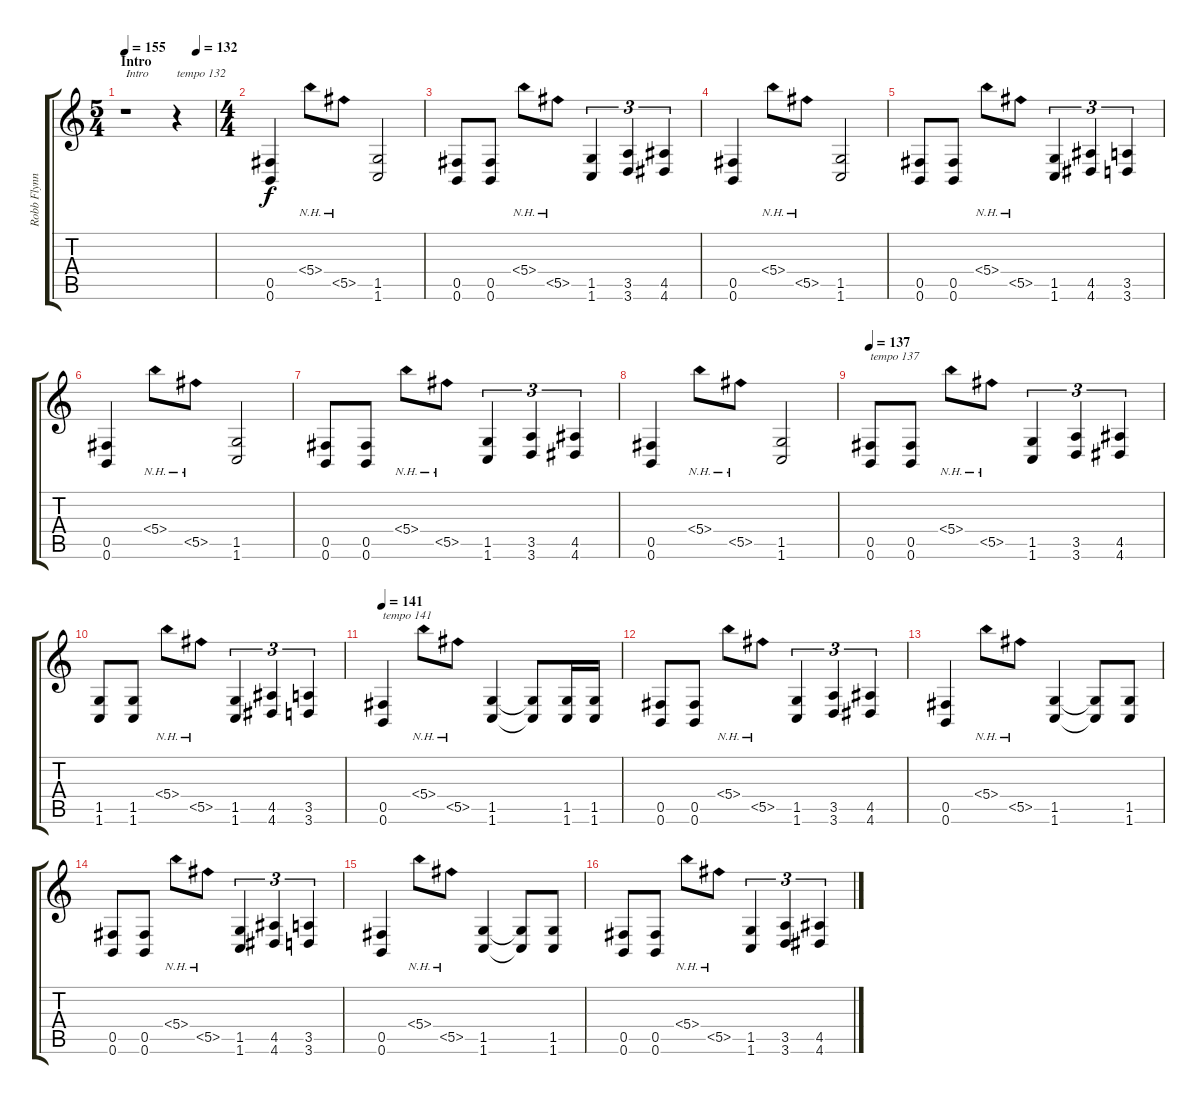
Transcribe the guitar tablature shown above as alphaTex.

\track ("Robb Flynn" "Robb Flynn") {instrument overdrivenguitar}
\staff {score tabs}
\tuning (Db4 A3 E3 B2 Gb2 B1) {hide}
\ts (5 4)
\section ("" "Intro")
\tempo 155
\tempo (132 0.8)
\tempo 148
\tempo 155
\clef g2
\ks c
r.1{txt "Intro" dy f instrument overdrivenguitar} r.4{txt "tempo 132"} |
\ts (4 4)
(0.5 0.6).4 5.4{nh}.8 5.5{nh}.8 (1.5 1.6).2 |
(0.5 0.6).8 (0.5 0.6).8 5.4{nh}.8 5.5{nh}.8 (1.5 1.6).4{tu (3 2)} (3.5 3.6).4{tu (3 2)} (4.5 4.6).4{tu (3 2)} |
(0.5 0.6).4 5.4{nh}.8 5.5{nh}.8 (1.5 1.6).2 |
(0.5 0.6).8 (0.5 0.6).8 5.4{nh}.8 5.5{nh}.8 (1.5 1.6).4{tu (3 2)} (4.5 4.6).4{tu (3 2)} (3.5 3.6).4{tu (3 2)} |
(0.5 0.6).4 5.4{nh}.8 5.5{nh}.8 (1.5 1.6).2 |
(0.5 0.6).8 (0.5 0.6).8 5.4{nh}.8 5.5{nh}.8 (1.5 1.6).4{tu (3 2)} (3.5 3.6).4{tu (3 2)} (4.5 4.6).4{tu (3 2)} |
(0.5 0.6).4 5.4{nh}.8 5.5{nh}.8 (1.5 1.6).2 |
\tempo 137
(0.5 0.6).8{txt "tempo 137"} (0.5 0.6).8 5.4{nh}.8 5.5{nh}.8 (1.5 1.6).4{tu (3 2)} (3.5 3.6).4{tu (3 2)} (4.5 4.6).4{tu (3 2)} |
(1.5 1.6).8 (1.5 1.6).8 5.4{nh}.8 5.5{nh}.8 (1.5 1.6).4{tu (3 2)} (4.5 4.6).4{tu (3 2)} (3.5 3.6).4{tu (3 2)} |
\tempo 141
(0.5 0.6).4{txt "tempo 141"} 5.4{nh}.8 5.5{nh}.8 (1.5 1.6).4 (1.5{t} 1.6{t}).8 (1.5 1.6).16 (1.5 1.6).16 |
(0.5 0.6).8 (0.5 0.6).8 5.4{nh}.8 5.5{nh}.8 (1.5 1.6).4{tu (3 2)} (3.5 3.6).4{tu (3 2)} (4.5 4.6).4{tu (3 2)} |
(0.5 0.6).4 5.4{nh}.8 5.5{nh}.8 (1.5 1.6).4 (1.5{t} 1.6{t}).8 (1.5 1.6).8 |
(0.5 0.6).8 (0.5 0.6).8 5.4{nh}.8 5.5{nh}.8 (1.5 1.6).4{tu (3 2)} (4.5 4.6).4{tu (3 2)} (3.5 3.6).4{tu (3 2)} |
(0.5 0.6).4 5.4{nh}.8 5.5{nh}.8 (1.5 1.6).4 (1.5{t} 1.6{t}).8 (1.5 1.6).8 |
(0.5 0.6).8 (0.5 0.6).8 5.4{nh}.8 5.5{nh}.8 (1.5 1.6).4{tu (3 2)} (3.5 3.6).4{tu (3 2)} (4.5 4.6).4{tu (3 2)}
